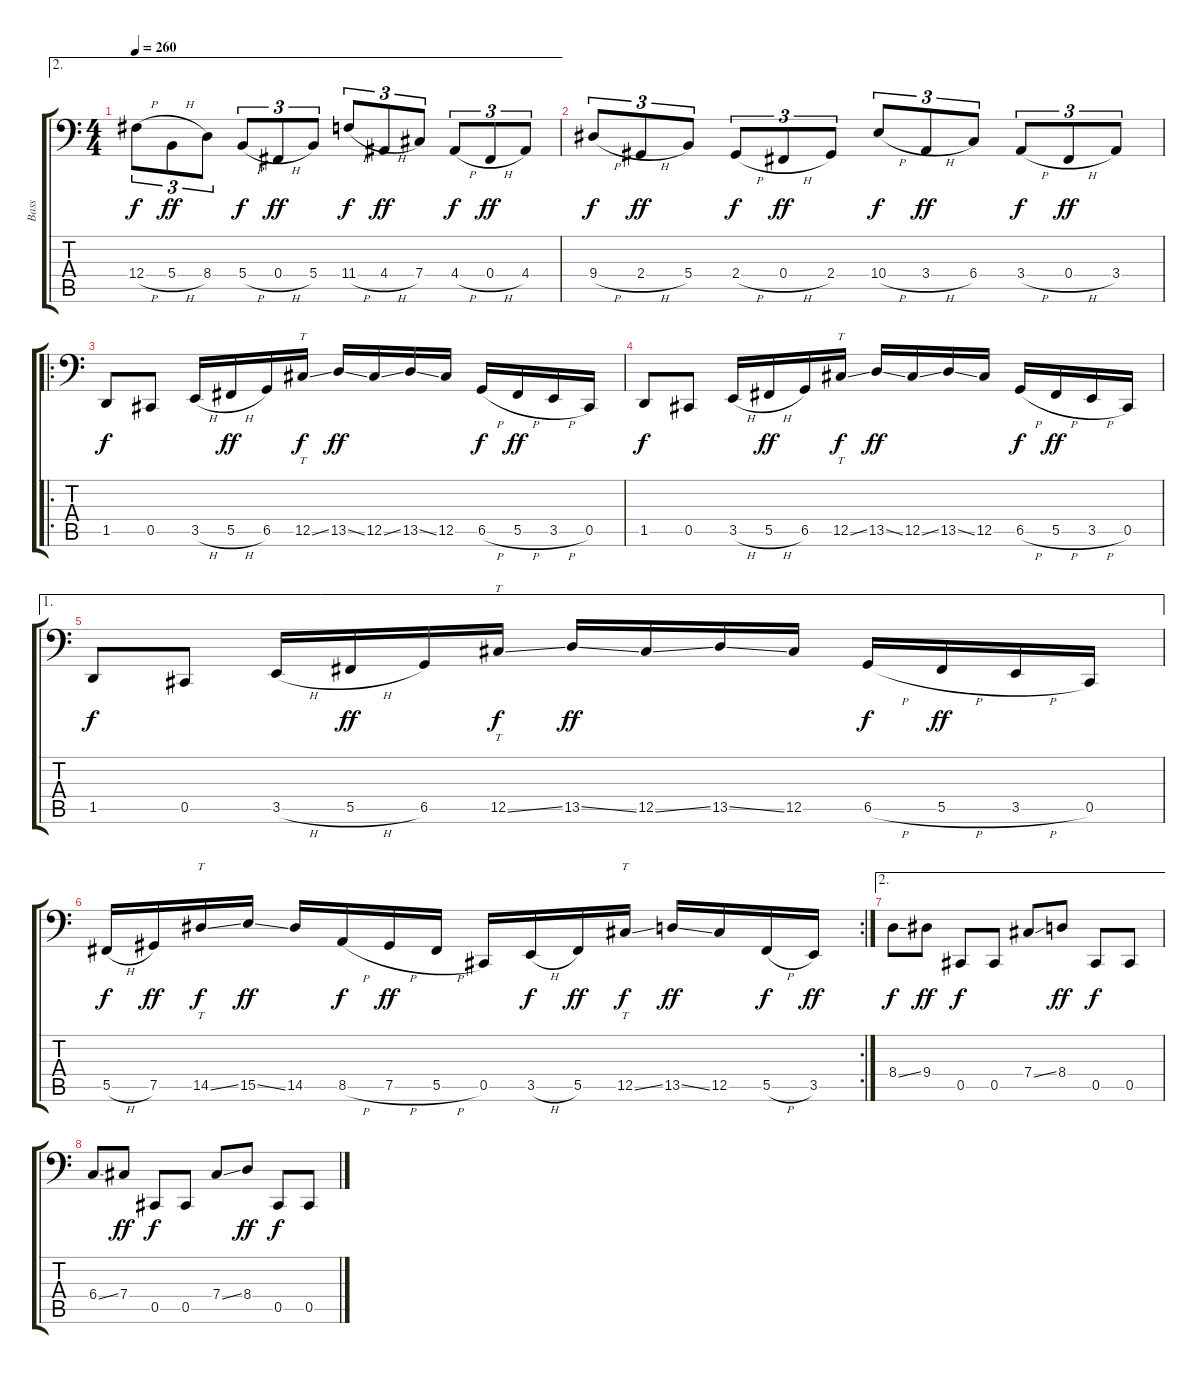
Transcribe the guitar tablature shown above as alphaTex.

\track ("Bass" "Bass") {instrument electricbassfinger}
\staff {score tabs}
\tuning (A2 E2 B1 Gb1 Db1 Ab0) {hide}
\ae 2
\ts (4 4)
\tempo 260
\clef f4
\ks c
12.4{h}.8{tu (3 2) dy f} 5.4{h}.8{tu (3 2) dy ff} 8.4.8{tu (3 2)} 5.4{h}.8{tu (3 2) dy f} 0.4{h}.8{tu (3 2) dy ff} 5.4.8{tu (3 2)} 11.4{h}.8{tu (3 2) dy f} 4.4{h}.8{tu (3 2) dy ff} 7.4.8{tu (3 2)} 4.4{h}.8{tu (3 2) dy f} 0.4{h}.8{tu (3 2) dy ff} 4.4.8{tu (3 2)} |
9.4{h}.8{tu (3 2) dy f} 2.4{h}.8{tu (3 2) dy ff} 5.4.8{tu (3 2)} 2.4{h}.8{tu (3 2) dy f} 0.4{h}.8{tu (3 2) dy ff} 2.4.8{tu (3 2)} 10.4{h}.8{tu (3 2) dy f} 3.4{h}.8{tu (3 2) dy ff} 6.4.8{tu (3 2)} 3.4{h}.8{tu (3 2) dy f} 0.4{h}.8{tu (3 2) dy ff} 3.4.8{tu (3 2)} |
\ro
1.5.8{dy f} 0.5.8 3.5{h}.16 5.5{h}.16{dy ff} 6.5.16 12.5{ss}.16{tt dy f} 13.5{ss}.16{dy ff} 12.5{ss}.16 13.5{ss}.16 12.5.16 6.5{h}.16{dy f} 5.5{h}.16{dy ff} 3.5{h}.16 0.5.16 |
1.5.8{dy f} 0.5.8 3.5{h}.16 5.5{h}.16{dy ff} 6.5.16 12.5{ss}.16{tt dy f} 13.5{ss}.16{dy ff} 12.5{ss}.16 13.5{ss}.16 12.5.16 6.5{h}.16{dy f} 5.5{h}.16{dy ff} 3.5{h}.16 0.5.16 |
\ae 1
1.5.8{dy f} 0.5.8 3.5{h}.16 5.5{h}.16{dy ff} 6.5.16 12.5{ss}.16{tt dy f} 13.5{ss}.16{dy ff} 12.5{ss}.16 13.5{ss}.16 12.5.16 6.5{h}.16{dy f} 5.5{h}.16{dy ff} 3.5{h}.16 0.5.16 |
\rc 2
5.5{h}.16{dy f} 7.5.16{dy ff} 14.5{ss}.16{tt dy f} 15.5{ss}.16{dy ff} 14.5.16 8.5{h}.16{dy f} 7.5{h}.16{dy ff} 5.5{h}.16 0.5.16 3.5{h}.16{dy f} 5.5.16{dy ff} 12.5{ss}.16{tt dy f} 13.5{ss}.16{dy ff} 12.5.16 5.5{h}.16{dy f} 3.5.16{dy ff} |
\ae 2
8.4{ss}.8{dy f} 9.4.8{dy ff} 0.5.8{dy f} 0.5.8 7.4{ss}.8 8.4.8{dy ff} 0.5.8{dy f} 0.5.8 |
6.4{ss}.8 7.4.8{dy ff} 0.5.8{dy f} 0.5.8 7.4{ss}.8 8.4.8{dy ff} 0.5.8{dy f} 0.5.8
